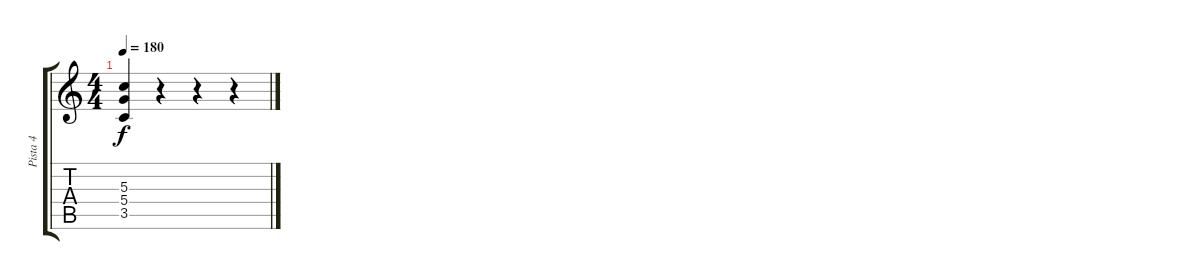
\track ("Pista 4" "Pista 4") {instrument distortionguitar}
\staff {score tabs}
\tuning (E4 B3 G3 D3 A2 E2) {hide}
\ts (4 4)
\tempo 180
\clef g2
\ks c
(5.3 5.4 3.5).4{dy f} r.4 r.4 r.4
